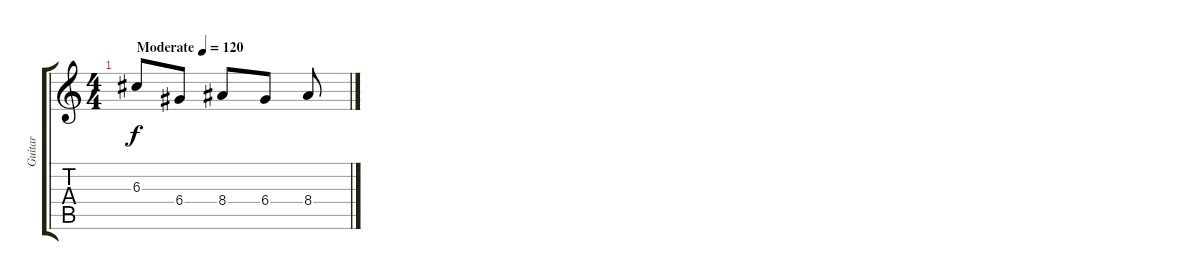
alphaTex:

\track ("Guitar" "Guitar") {instrument electricguitarclean}
\staff {score tabs}
\tuning (E4 B3 G3 D3 A2 E2) {hide}
\ts (4 4)
\tempo (120 "Moderate")
\clef g2
\ks c
6.3.8{dy f instrument electricguitarclean} 6.4.8 8.4.8 6.4.8 8.4.8
